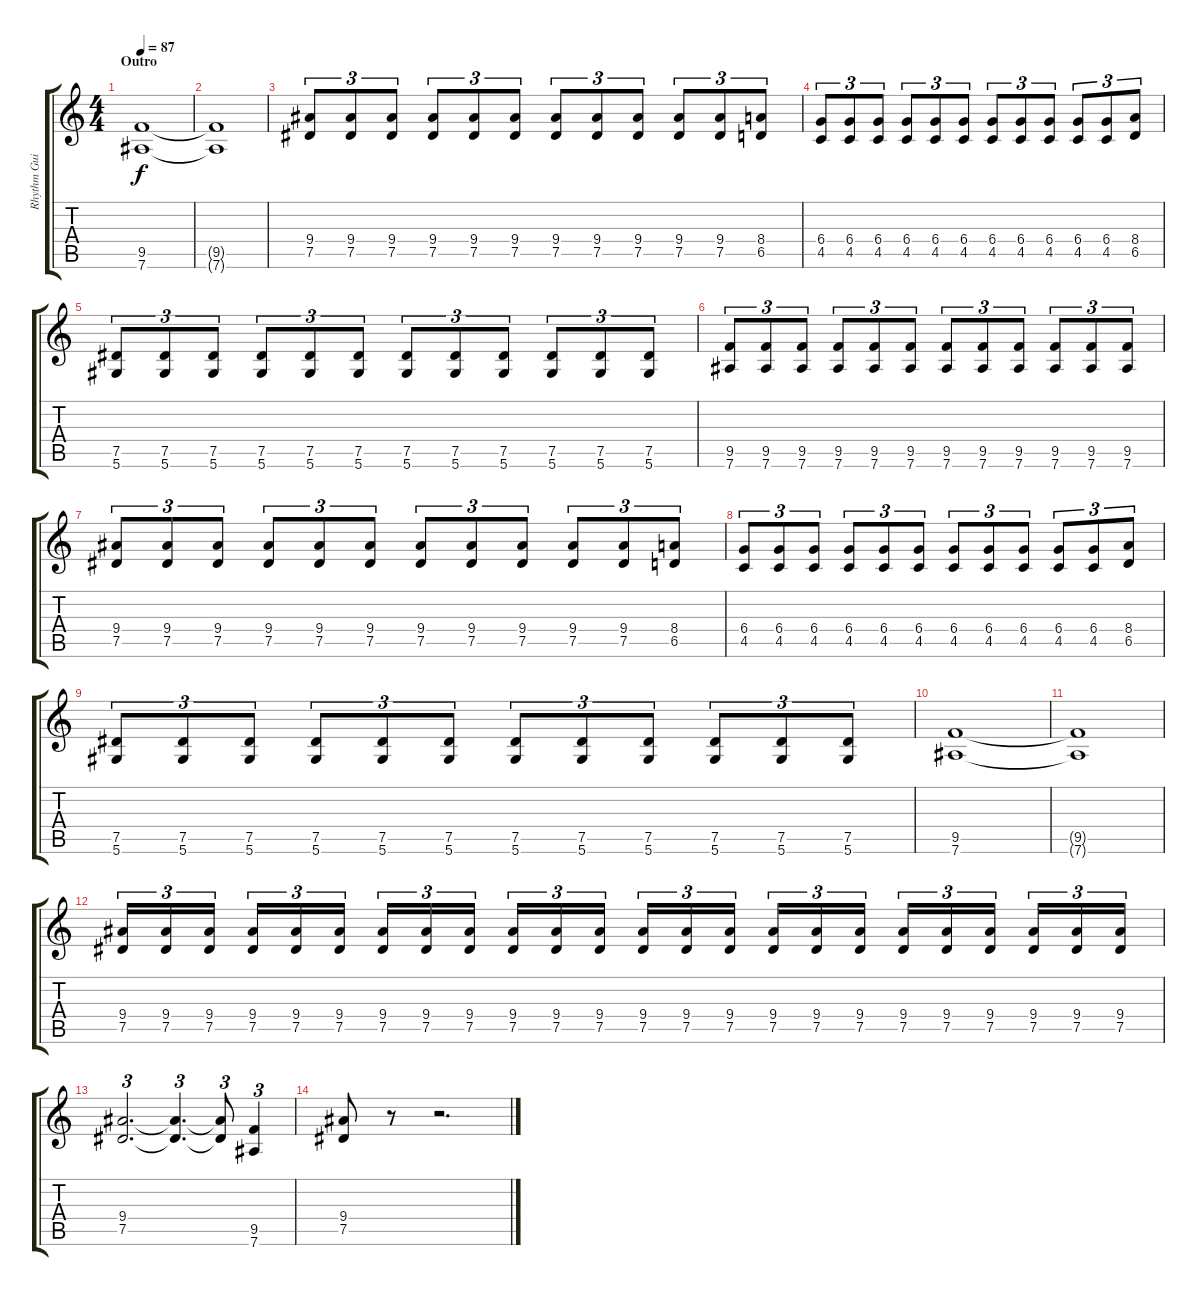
\track ("Rhythm Guitar" "Rhythm Gui") {instrument distortionguitar}
\staff {score tabs}
\tuning (Eb4 Bb3 Gb3 Db3 Ab2 Eb2) {hide}
\ts (4 4)
\section ("" "Outro")
\tempo 87
\clef g2
\ks c
(9.5 7.6).1{dy f} |
(9.5{t} 7.6{t}).1 |
(9.4 7.5).8{tu (3 2)} (9.4 7.5).8{tu (3 2)} (9.4 7.5).8{tu (3 2)} (9.4 7.5).8{tu (3 2)} (9.4 7.5).8{tu (3 2)} (9.4 7.5).8{tu (3 2)} (9.4 7.5).8{tu (3 2)} (9.4 7.5).8{tu (3 2)} (9.4 7.5).8{tu (3 2)} (9.4 7.5).8{tu (3 2)} (9.4 7.5).8{tu (3 2)} (8.4 6.5).8{tu (3 2)} |
(6.4 4.5).8{tu (3 2)} (6.4 4.5).8{tu (3 2)} (6.4 4.5).8{tu (3 2)} (6.4 4.5).8{tu (3 2)} (6.4 4.5).8{tu (3 2)} (6.4 4.5).8{tu (3 2)} (6.4 4.5).8{tu (3 2)} (6.4 4.5).8{tu (3 2)} (6.4 4.5).8{tu (3 2)} (6.4 4.5).8{tu (3 2)} (6.4 4.5).8{tu (3 2)} (8.4 6.5).8{tu (3 2)} |
(7.5 5.6).8{tu (3 2)} (7.5 5.6).8{tu (3 2)} (7.5 5.6).8{tu (3 2)} (7.5 5.6).8{tu (3 2)} (7.5 5.6).8{tu (3 2)} (7.5 5.6).8{tu (3 2)} (7.5 5.6).8{tu (3 2)} (7.5 5.6).8{tu (3 2)} (7.5 5.6).8{tu (3 2)} (7.5 5.6).8{tu (3 2)} (7.5 5.6).8{tu (3 2)} (7.5 5.6).8{tu (3 2)} |
(9.5 7.6).8{tu (3 2)} (9.5 7.6).8{tu (3 2)} (9.5 7.6).8{tu (3 2)} (9.5 7.6).8{tu (3 2)} (9.5 7.6).8{tu (3 2)} (9.5 7.6).8{tu (3 2)} (9.5 7.6).8{tu (3 2)} (9.5 7.6).8{tu (3 2)} (9.5 7.6).8{tu (3 2)} (9.5 7.6).8{tu (3 2)} (9.5 7.6).8{tu (3 2)} (9.5 7.6).8{tu (3 2)} |
(9.4 7.5).8{tu (3 2)} (9.4 7.5).8{tu (3 2)} (9.4 7.5).8{tu (3 2)} (9.4 7.5).8{tu (3 2)} (9.4 7.5).8{tu (3 2)} (9.4 7.5).8{tu (3 2)} (9.4 7.5).8{tu (3 2)} (9.4 7.5).8{tu (3 2)} (9.4 7.5).8{tu (3 2)} (9.4 7.5).8{tu (3 2)} (9.4 7.5).8{tu (3 2)} (8.4 6.5).8{tu (3 2)} |
(6.4 4.5).8{tu (3 2)} (6.4 4.5).8{tu (3 2)} (6.4 4.5).8{tu (3 2)} (6.4 4.5).8{tu (3 2)} (6.4 4.5).8{tu (3 2)} (6.4 4.5).8{tu (3 2)} (6.4 4.5).8{tu (3 2)} (6.4 4.5).8{tu (3 2)} (6.4 4.5).8{tu (3 2)} (6.4 4.5).8{tu (3 2)} (6.4 4.5).8{tu (3 2)} (8.4 6.5).8{tu (3 2)} |
(7.5 5.6).8{tu (3 2)} (7.5 5.6).8{tu (3 2)} (7.5 5.6).8{tu (3 2)} (7.5 5.6).8{tu (3 2)} (7.5 5.6).8{tu (3 2)} (7.5 5.6).8{tu (3 2)} (7.5 5.6).8{tu (3 2)} (7.5 5.6).8{tu (3 2)} (7.5 5.6).8{tu (3 2)} (7.5 5.6).8{tu (3 2)} (7.5 5.6).8{tu (3 2)} (7.5 5.6).8{tu (3 2)} |
(9.5 7.6).1 |
(9.5{t} 7.6{t}).1 |
(9.4 7.5).16{tu (3 2)} (9.4 7.5).16{tu (3 2)} (9.4 7.5).16{tu (3 2) beam splitsecondary} (9.4 7.5).16{tu (3 2)} (9.4 7.5).16{tu (3 2)} (9.4 7.5).16{tu (3 2)} (9.4 7.5).16{tu (3 2)} (9.4 7.5).16{tu (3 2)} (9.4 7.5).16{tu (3 2) beam splitsecondary} (9.4 7.5).16{tu (3 2)} (9.4 7.5).16{tu (3 2)} (9.4 7.5).16{tu (3 2)} (9.4 7.5).16{tu (3 2)} (9.4 7.5).16{tu (3 2)} (9.4 7.5).16{tu (3 2) beam splitsecondary} (9.4 7.5).16{tu (3 2)} (9.4 7.5).16{tu (3 2)} (9.4 7.5).16{tu (3 2)} (9.4 7.5).16{tu (3 2)} (9.4 7.5).16{tu (3 2)} (9.4 7.5).16{tu (3 2) beam splitsecondary} (9.4 7.5).16{tu (3 2)} (9.4 7.5).16{tu (3 2)} (9.4 7.5).16{tu (3 2)} |
(9.4 7.5).2{d tu (3 2)} (9.4{t} 7.5{t}).4{d tu (3 2)} (9.4{t} 7.5{t}).8{tu (3 2)} (9.5 7.6).4{tu (3 2)} |
(9.4 7.5).8 r.8 r.2{d}
